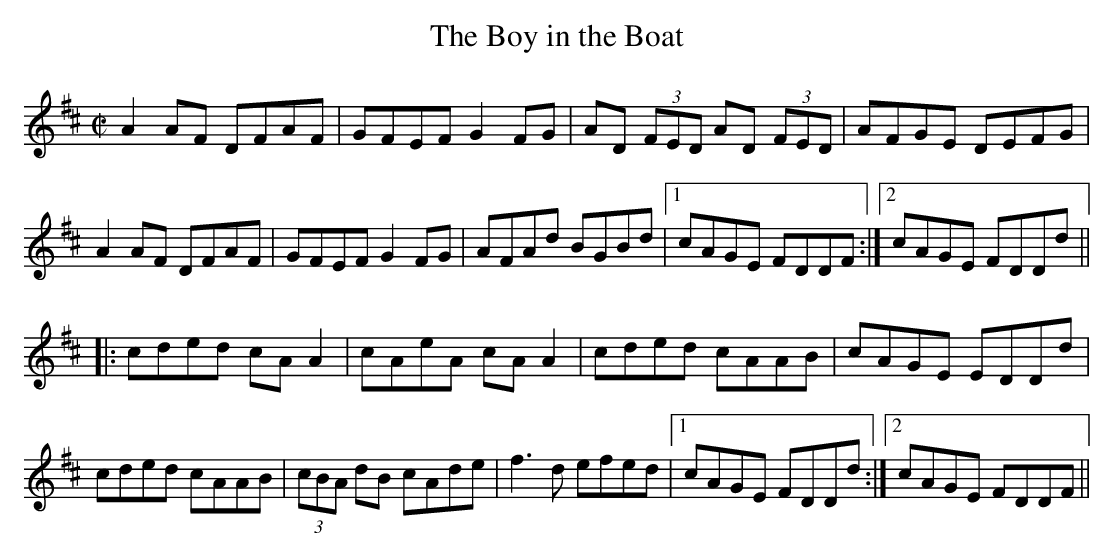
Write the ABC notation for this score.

X:1
T:Boy in the Boat, The
M:C|
K:D
A2AF DFAF|GFEF G2FG|AD (3FED AD (3FED|AFGE DEFG|
A2AF DFAF|GFEF G2FG|AFAd BGBd|1 cAGE FDDF:|2 cAGE FDDd||
|:cded cAA2|cAeA cAA2|cded cAAB|cAGE EDDd|
cded cAAB|(3cBA dB cAde|f3d efed|1 cAGE FDDd:|2 cAGE FDDF||
